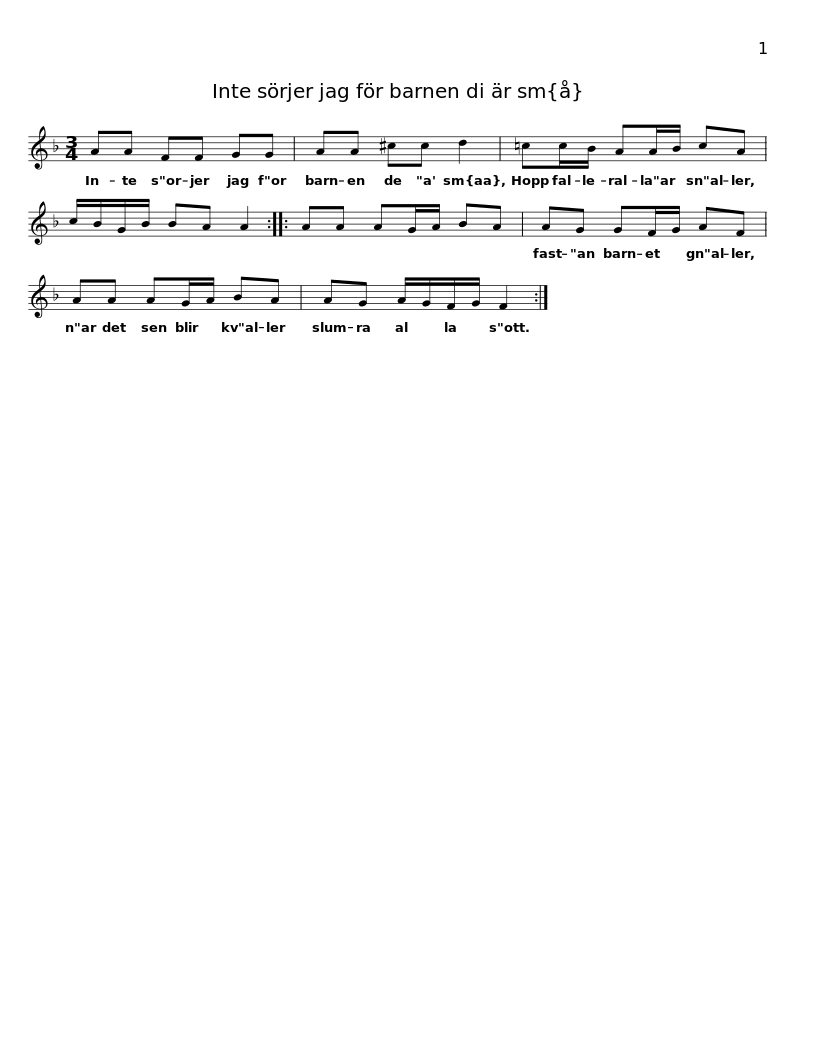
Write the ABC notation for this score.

X:1
L:1/8
M:3/4
I:linebreak $
K:Dmin
V:1 treble
V:1
 AA FF GG | AA ^cc d2 | =cc/B/ AA/B/ cA | c/B/G/B/ BA A2 ::$ AA AG/A/ BA | %5
 AG GF/G/ AF | AA AG/A/ BA |$ AG A/G/F/G/ F2 :| %8
